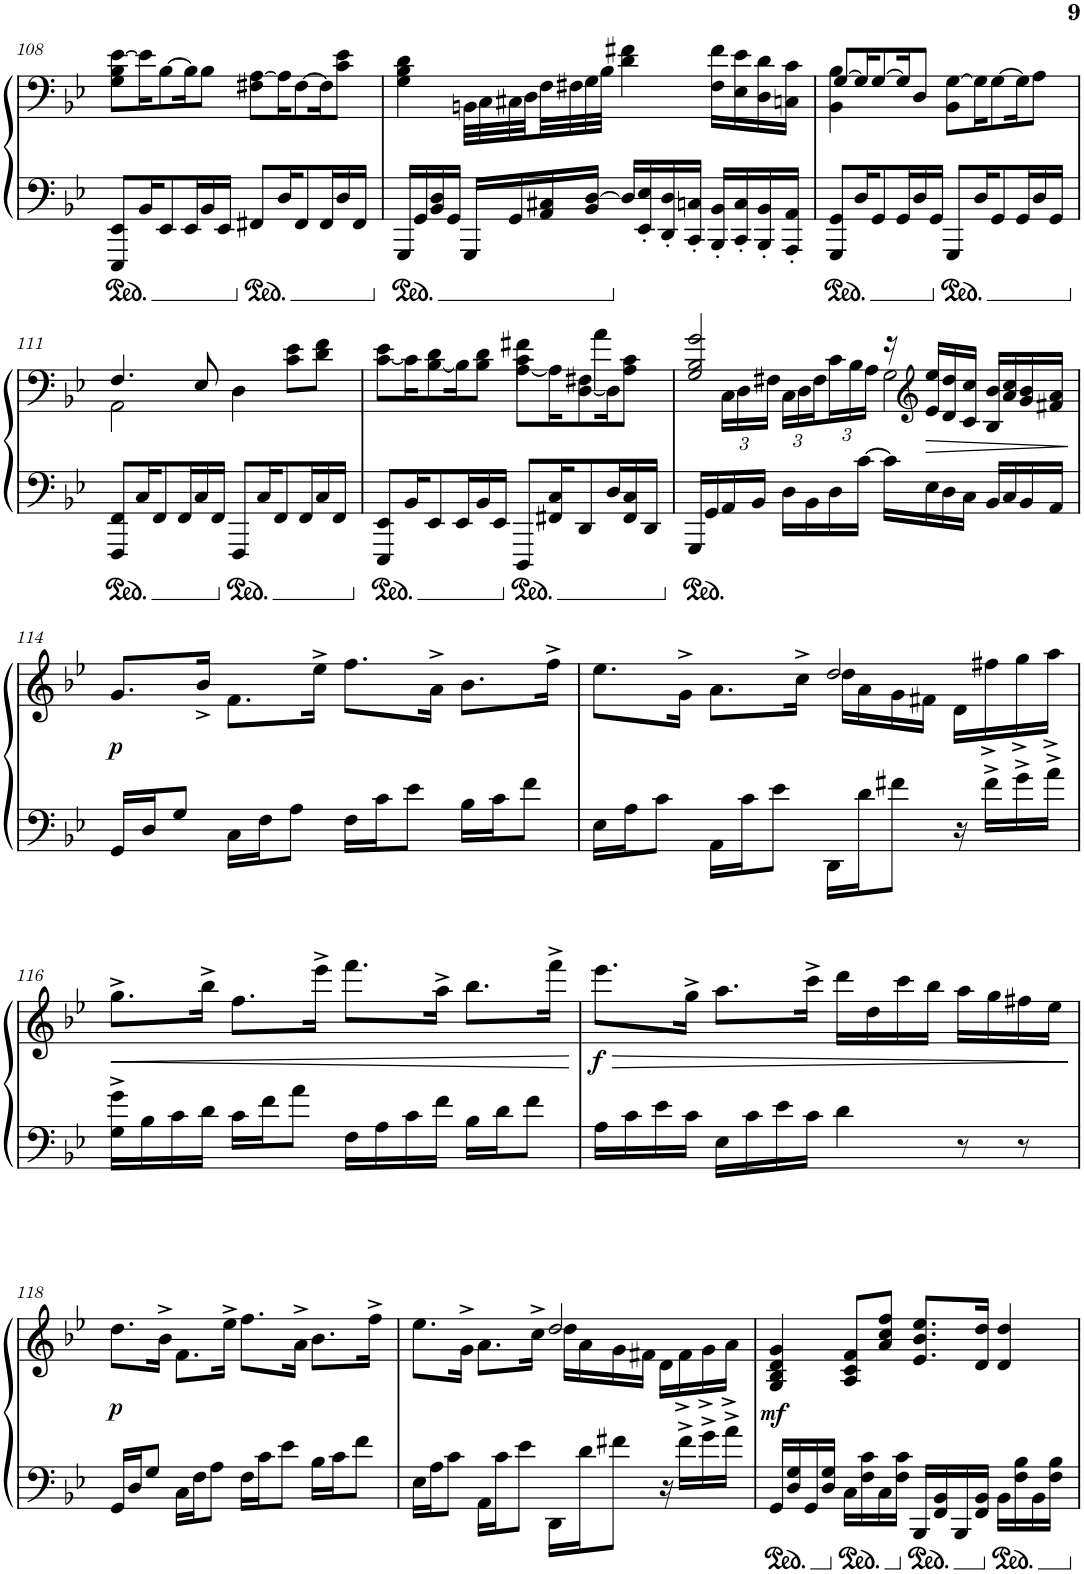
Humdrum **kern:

**kern	**kern	**dynam
*part1	*part1	*part1
*staff2	*staff1	*staff1/2
*I"Piano	*	*
*I'Pno.	*	*
!!LO:PB:g=z
*clefF4	*clefF4	*
*k[b-e-]	*k[b-e-]	*
*M4/4	*M4/4	*
=108	=108	=108
8EEE-/ 8EE-/L	8G\ 8B-\ [8e-\L	.
16BB-/K	16e-\K]	.
8EE-/	[8B-\	.
16EE-/L	16B-\K]	.
16BB-/	8B-\J	.
16EE-/JJ	.	.
8FF#X/L	8F#X\ [8A\L	.
16D/K	16A\K]	.
8FF#/	[8F#\	.
16FF#/L	16F#\K]	.
16D/	8c\ 8e-\J	.
16FF#/JJ	.	.
=109	=109	=109
16GGG/LL	4G\ 4B-\ 4d\	.
16GG/	.	.
16BB-/ 16D/	.	.
16GG/JJ	.	.
16GGG/LL	32BBn\LLL	.
.	32C\	.
16GG/	32C#X\	.
.	32D\	.
16AA/ 16C#X/	32F\	.
.	32F#X\	.
16BB-/ [16D/JJ	32G\	.
.	32B-\JJJ	.
16D/LL]	4d\ 4f#X\	.
16EE-/' 16E-/'	.	.
16DD/' 16D/'	.	.
16CC/' 16Cn/'JJ	.	.
16BBB-/' 16BB-/'LL	16F#\ 16f#\LL	.
16CC/' 16C/'	16E-\ 16e-\	.
16BBB-/' 16BB-/'	16D\ 16d\	.
16AAA/' 16AA/'JJ	16Cn\ 16c\JJ	.
=110	=110	=110
*	*^	*
8GGG/ 8GG/L	[8G/L	4BB-\ 4B-\	.
16D/K	16G/K]	.	.
8GG/	[8G/	.	.
.	.	2.ryy	.
16GG/L	16G/K]	.	.
16D/	8D/J	.	.
16GG/JJ	.	.	.
8GGG/L	8BB-\ [8G\L	.	.
16D/K	16G\K]	.	.
8GG/	[8G\	.	.
16GG/L	16G\K]	.	.
16D/	8A\J	.	.
16GG/JJ	.	.	.
!!LO:LB:g=z	!!
=111	=111	=111	=111
8FFF/ 8FF/L	4.F/	2AA\	.
16C/K	.	.	.
8FF/	.	.	.
16FF/L	.	.	.
16C/	8E-/	.	.
16FF/JJ	.	.	.
8FFF/L	4D\	2ryy	.
16C/K	.	.	.
8FF/	.	.	.
.	8c\ 8e-\L	.	.
16FF/L	.	.	.
16C/	8d\ 8f\J	.	.
16FF/JJ	.	.	.
=112	=112	=112	=112
8EEE-/ 8EE-/L	[8c\ 8e-\L	2ryy	.
16BB-/K	16c\K]	.	.
8EE-/	[8B-\ 8d\	.	.
16EE-/L	16B-\K]	.	.
16BB-/	8B-\ 8d\J	.	.
16EE-/JJ	.	.	.
8DDD/L	[8A\ 8c\L	4f#X\	.
16FF#X/ 16C/K	16A\K]	.	.
8DD/	[8D\ 8F#X\	.	.
.	.	4a\	.
16D/L	16D\K]	.	.
16FF#/ 16C/	8A\ 8c\J	.	.
16DD/JJ	.	.	.
=113	=113	=113	=113
16GGG/LL	2G/ 2B-/ 2g/	8ryy	.
16GG/	.	.	.
*	*	*Xbrackettup	*
16AA/	.	24C\LL	.
.	.	24D\	.
16BB-/JJ	.	.	.
.	.	24F#X\JJ	.
16D\LL	.	24C\LL	.
.	.	24D\	.
16BB-\	.	.	.
.	.	24F#\	.
16D\	.	24c\	.
.	.	24B-\	.
[16c\JJ	.	.	.
.	.	24A\JJ	.
16c\LL]	16r	2G\	.
*	*clefG2	*	*
!	!	!	!LO:HP:b
16E-\	16e-/ 16ee-/LL	.	>
16D\	16d/ 16dd/	.	.
16C\JJ	16c/ 16cc/JJ	.	.
16BB-/LL	16B-/ 16b-/LL	.	.
16C/	16a/ 16cc/	.	.
16BB-/	16g/ 16b-/	.	.
16AA/JJ	16f#X/ 16a/JJ	.	.
*	*v	*v	*
.	.	]
!!LO:LB:g=z
=114	=114	=114
!	!	!LO:DY:b
16GG/LL	8.g/L	p
16D/J	.	.
8G/J	.	.
.	16b-^/Jk	.
16C\LL	8.f\L	.
16F\J	.	.
8A\J	.	.
.	16ee-^\Jk	.
16F\LL	8.ff\L	.
16c\J	.	.
8e-\J	.	.
.	16a^\Jk	.
16B-\LL	8.b-\L	.
16c\J	.	.
8f\J	.	.
.	16ff^\Jk	.
=115	=115	=115
*	*^	*
16E-\LL	8.ee-\L	2ryy	.
16A\J	.	.	.
8c\J	.	.	.
.	16g^\Jk	.	.
16AA\LL	8.a\L	.	.
16c\J	.	.	.
8e-\J	.	.	.
.	16cc^\Jk	.	.
16DD\LL	2dd/	16dd\LL	.
16d\J	.	16a\	.
8f#X\J	.	16g\	.
.	.	16f#X\JJ	.
16r	.	16d\LL	.
16f#^\LL	.	16ff#X^\	.
16g^\	.	16gg^\	.
16a^\JJ	.	16aa^\JJ	.
!!LO:LB:g=z
=116	=116	=116	=116
!	!	!	!LO:HP:b
*	*v	*v	*
16G\^ 16g\^LL	8.gg^\L	<
16B-\	.	.
16c\	.	.
16d\JJ	16bb-^\Jk	.
16c\LL	8.ff\L	.
16f\J	.	.
8a\J	.	.
.	16eee-^\Jk	.
16F\LL	8.fff\L	.
16A\	.	.
16c\	.	.
16f\JJ	16aa^\Jk	.
16B-\LL	8.bb-\L	.
16d\J	.	.
8f\J	.	.
.	16fff^\Jk	.
.	.	[
=117	=117	=117
!	!	!LO:HP:b
!	!	!LO:DY:n=1:b
16A\LL	8.eee-\L	> f
16c\	.	.
16e-\	.	.
16c\JJ	16gg^\Jk	.
16E-\LL	8.aa\L	.
16c\	.	.
16e-\	.	.
16c\JJ	16ccc^\Jk	.
4d\	16ddd\LL	.
.	16dd\	.
.	16ccc\	.
.	16bb-\JJ	.
8r	16aa\LL	.
.	16gg\	.
8r	16ff#X\	.
.	16ee-\JJ	.
.	.	]
!!LO:LB:g=z
=118	=118	=118
!	!	!LO:DY:b
16GG/LL	8.dd\L	p
16D/J	.	.
8G/J	.	.
.	16b-^\Jk	.
16C\LL	8.f\L	.
16F\J	.	.
8A\J	.	.
.	16ee-^\Jk	.
16F\LL	8.ff\L	.
16c\J	.	.
8e-\J	.	.
.	16a^\Jk	.
16B-\LL	8.b-\L	.
16c\J	.	.
8f\J	.	.
.	16ff^\Jk	.
=119	=119	=119
*	*^	*
16E-\LL	8.ee-\L	2ryy	.
16A\J	.	.	.
8c\J	.	.	.
.	16g^\Jk	.	.
16AA\LL	8.a\L	.	.
16c\J	.	.	.
8e-\J	.	.	.
.	16cc^\Jk	.	.
16DD\LL	2dd/	16dd\LL	.
16d\J	.	16a\	.
8f#X\J	.	16g\	.
.	.	16f#X\JJ	.
16r	.	16d\LL	.
16f#^\LL	.	16f#^\	.
16g^\	.	16g^\	.
16a^\JJ	.	16a^\JJ	.
=120	=120	=120	=120
!	!	!	!LO:DY:b
*	*v	*v	*
16GG/LL	4G/ 4B-/ 4d/ 4g/	mf
16D/ 16G/	.	.
16GG/	.	.
16D/ 16G/JJ	.	.
16C\LL	8A/ 8c/ 8f/L	.
16F\ 16c\	.	.
16C\	8a/ 8cc/ 8ff/J	.
16F\ 16c\JJ	.	.
16BBB-/LL	8.e-/ 8.b-/ 8.ee-/L	.
16FF/ 16BB-/	.	.
16BBB-/	.	.
16FF/ 16BB-/JJ	16d/ 16dd/Jk	.
16BB-\LL	4d/ 4dd/	.
16F\ 16B-\	.	.
16BB-\	.	.
16F\ 16B-\JJ	.	.
=	=	=
*-	*-	*-
